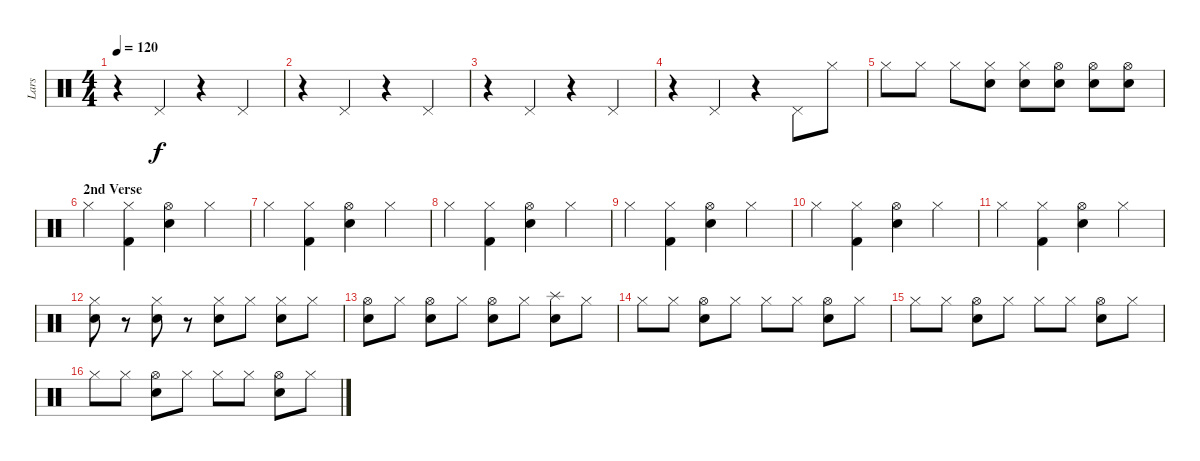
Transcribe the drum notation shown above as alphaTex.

\track ("Lars" "Lars") {instrument percussion}
\staff {score}
\articulation defaults
\ts (4 4)
\tempo 120
\clef neutral
\ks c
r.4{dy f} "Pedal Hi-Hat (hit)".4 r.4 "Pedal Hi-Hat (hit)".4 |
r.4 "Pedal Hi-Hat (hit)".4 r.4 "Pedal Hi-Hat (hit)".4 |
r.4 "Pedal Hi-Hat (hit)".4 r.4 "Pedal Hi-Hat (hit)".4 |
r.4 "Pedal Hi-Hat (hit)".4 r.4 "Pedal Hi-Hat (hit)".8 "Hi-Hat (closed)".8 |
"Hi-Hat (closed)".8 "Hi-Hat (closed)".8 "Hi-Hat (closed)".8 ("Snare (hit) 2" "Hi-Hat (closed)").8 ("Snare (hit) 2" "Hi-Hat (closed)").8 ("Snare (hit) 2" "Hi-Hat (open)").8 ("Snare (hit) 2" "Hi-Hat (open)").8 ("Snare (hit) 2" "Hi-Hat (open)").8 |
\section ("" "2nd Verse")
"Hi-Hat (closed)".4 ("Hi-Hat (closed)" "Kick (hit) 2").4 ("Snare (hit) 2" "Hi-Hat (open)").4 "Hi-Hat (closed)".4 |
"Hi-Hat (closed)".4 ("Hi-Hat (closed)" "Kick (hit) 2").4 ("Snare (hit) 2" "Hi-Hat (open)").4 "Hi-Hat (closed)".4 |
"Hi-Hat (closed)".4 ("Hi-Hat (closed)" "Kick (hit) 2").4 ("Snare (hit) 2" "Hi-Hat (open)").4 "Hi-Hat (closed)".4 |
"Hi-Hat (closed)".4 ("Hi-Hat (closed)" "Kick (hit) 2").4 ("Snare (hit) 2" "Hi-Hat (open)").4 "Hi-Hat (closed)".4 |
"Hi-Hat (closed)".4 ("Hi-Hat (closed)" "Kick (hit) 2").4 ("Snare (hit) 2" "Hi-Hat (open)").4 "Hi-Hat (closed)".4 |
"Hi-Hat (closed)".4 ("Hi-Hat (closed)" "Kick (hit) 2").4 ("Snare (hit) 2" "Hi-Hat (open)").4 "Hi-Hat (closed)".4 |
("Snare (hit) 2" "Hi-Hat (closed)").8 r.8 ("Snare (hit) 2" "Hi-Hat (closed)").8 r.8 ("Snare (hit) 2" "Hi-Hat (closed)").8 "Hi-Hat (closed)".8 ("Snare (hit) 2" "Hi-Hat (closed)").8 "Hi-Hat (closed)".8 |
("Snare (hit) 2" "Hi-Hat (open)").8 "Hi-Hat (closed)".8 ("Snare (hit) 2" "Hi-Hat (open)").8 "Hi-Hat (closed)".8 ("Snare (hit) 2" "Hi-Hat (open)").8 "Hi-Hat (closed)".8 ("Splash (hit)" "Snare (hit) 2").8 "Hi-Hat (closed)".8 |
"Hi-Hat (closed)".8 "Hi-Hat (closed)".8 ("Snare (hit) 2" "Hi-Hat (open)").8 "Hi-Hat (closed)".8 "Hi-Hat (closed)".8 "Hi-Hat (closed)".8 ("Snare (hit) 2" "Hi-Hat (open)").8 "Hi-Hat (closed)".8 |
"Hi-Hat (closed)".8 "Hi-Hat (closed)".8 ("Snare (hit) 2" "Hi-Hat (open)").8 "Hi-Hat (closed)".8 "Hi-Hat (closed)".8 "Hi-Hat (closed)".8 ("Snare (hit) 2" "Hi-Hat (open)").8 "Hi-Hat (closed)".8 |
"Hi-Hat (closed)".8 "Hi-Hat (closed)".8 ("Snare (hit) 2" "Hi-Hat (open)").8 "Hi-Hat (closed)".8 "Hi-Hat (closed)".8 "Hi-Hat (closed)".8 ("Snare (hit) 2" "Hi-Hat (open)").8 "Hi-Hat (closed)".8
